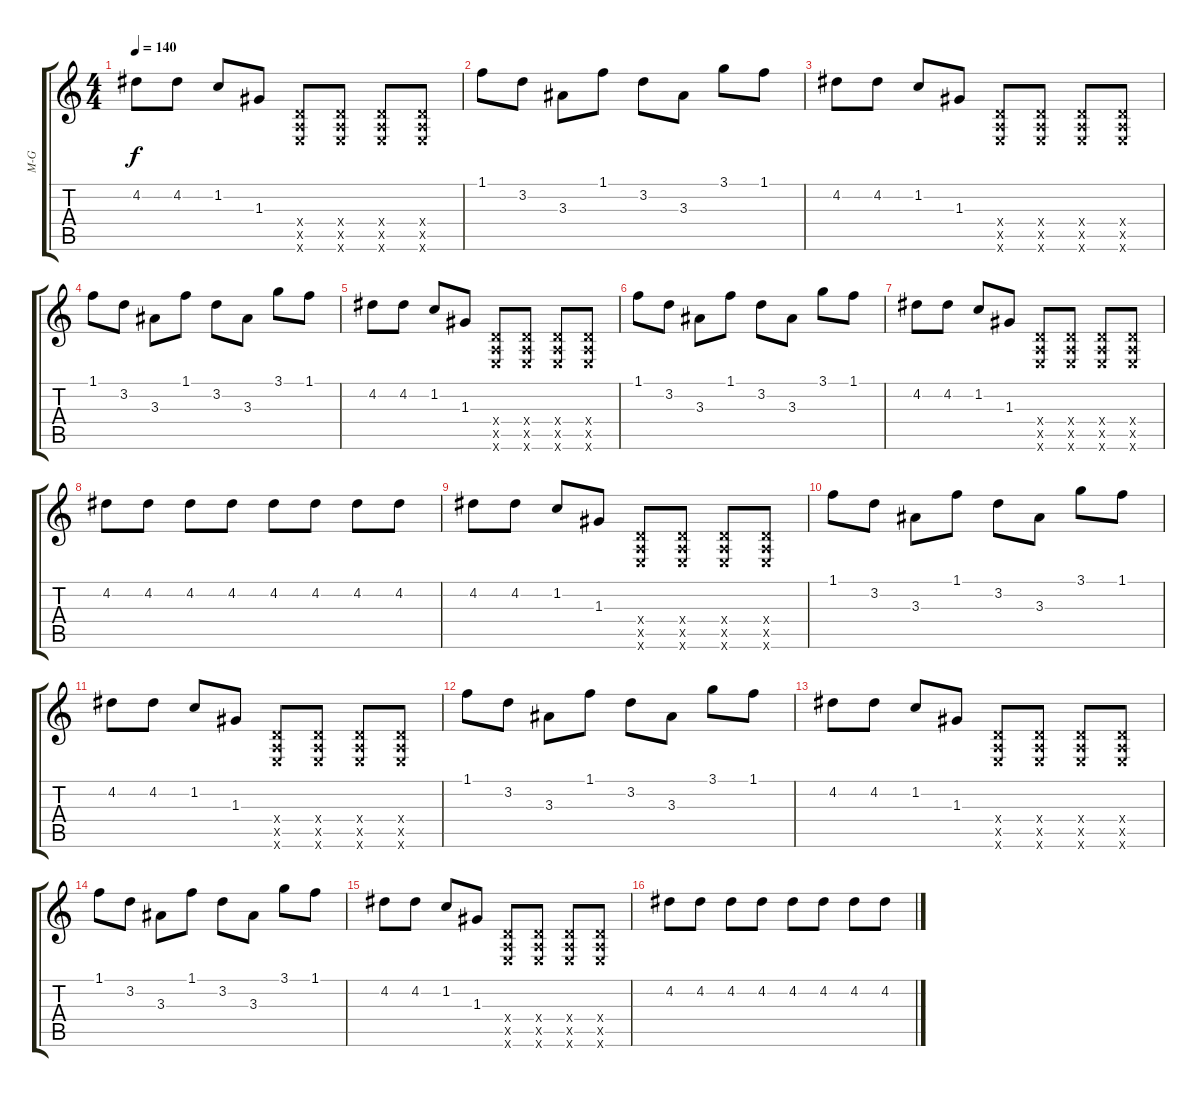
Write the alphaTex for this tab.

\track ("M-G" "M-G") {instrument overdrivenguitar}
\staff {score tabs}
\tuning (E4 B3 G3 D3 A2 E2) {hide}
\ts (4 4)
\tempo 140
\clef g2
\ks c
4.2.8{dy f} 4.2.8 1.2.8 1.3.8 (0.4{x} 0.5{x} 0.6{x}).8 (0.4{x} 0.5{x} 0.6{x}).8 (0.4{x} 0.5{x} 0.6{x}).8 (0.4{x} 0.5{x} 0.6{x}).8 |
1.1.8 3.2.8 3.3.8 1.1.8 3.2.8 3.3.8 3.1.8 1.1.8 |
4.2.8 4.2.8 1.2.8 1.3.8 (0.4{x} 0.5{x} 0.6{x}).8 (0.4{x} 0.5{x} 0.6{x}).8 (0.4{x} 0.5{x} 0.6{x}).8 (0.4{x} 0.5{x} 0.6{x}).8 |
1.1.8 3.2.8 3.3.8 1.1.8 3.2.8 3.3.8 3.1.8 1.1.8 |
4.2.8 4.2.8 1.2.8 1.3.8 (0.4{x} 0.5{x} 0.6{x}).8 (0.4{x} 0.5{x} 0.6{x}).8 (0.4{x} 0.5{x} 0.6{x}).8 (0.4{x} 0.5{x} 0.6{x}).8 |
1.1.8 3.2.8 3.3.8 1.1.8 3.2.8 3.3.8 3.1.8 1.1.8 |
4.2.8 4.2.8 1.2.8 1.3.8 (0.4{x} 0.5{x} 0.6{x}).8 (0.4{x} 0.5{x} 0.6{x}).8 (0.4{x} 0.5{x} 0.6{x}).8 (0.4{x} 0.5{x} 0.6{x}).8 |
4.2.8 4.2.8 4.2.8 4.2.8 4.2.8 4.2.8 4.2.8 4.2.8 |
4.2.8 4.2.8 1.2.8 1.3.8 (0.4{x} 0.5{x} 0.6{x}).8 (0.4{x} 0.5{x} 0.6{x}).8 (0.4{x} 0.5{x} 0.6{x}).8 (0.4{x} 0.5{x} 0.6{x}).8 |
1.1.8 3.2.8 3.3.8 1.1.8 3.2.8 3.3.8 3.1.8 1.1.8 |
4.2.8 4.2.8 1.2.8 1.3.8 (0.4{x} 0.5{x} 0.6{x}).8 (0.4{x} 0.5{x} 0.6{x}).8 (0.4{x} 0.5{x} 0.6{x}).8 (0.4{x} 0.5{x} 0.6{x}).8 |
1.1.8 3.2.8 3.3.8 1.1.8 3.2.8 3.3.8 3.1.8 1.1.8 |
4.2.8 4.2.8 1.2.8 1.3.8 (0.4{x} 0.5{x} 0.6{x}).8 (0.4{x} 0.5{x} 0.6{x}).8 (0.4{x} 0.5{x} 0.6{x}).8 (0.4{x} 0.5{x} 0.6{x}).8 |
1.1.8 3.2.8 3.3.8 1.1.8 3.2.8 3.3.8 3.1.8 1.1.8 |
4.2.8 4.2.8 1.2.8 1.3.8 (0.4{x} 0.5{x} 0.6{x}).8 (0.4{x} 0.5{x} 0.6{x}).8 (0.4{x} 0.5{x} 0.6{x}).8 (0.4{x} 0.5{x} 0.6{x}).8 |
4.2.8 4.2.8 4.2.8 4.2.8 4.2.8 4.2.8 4.2.8 4.2.8
